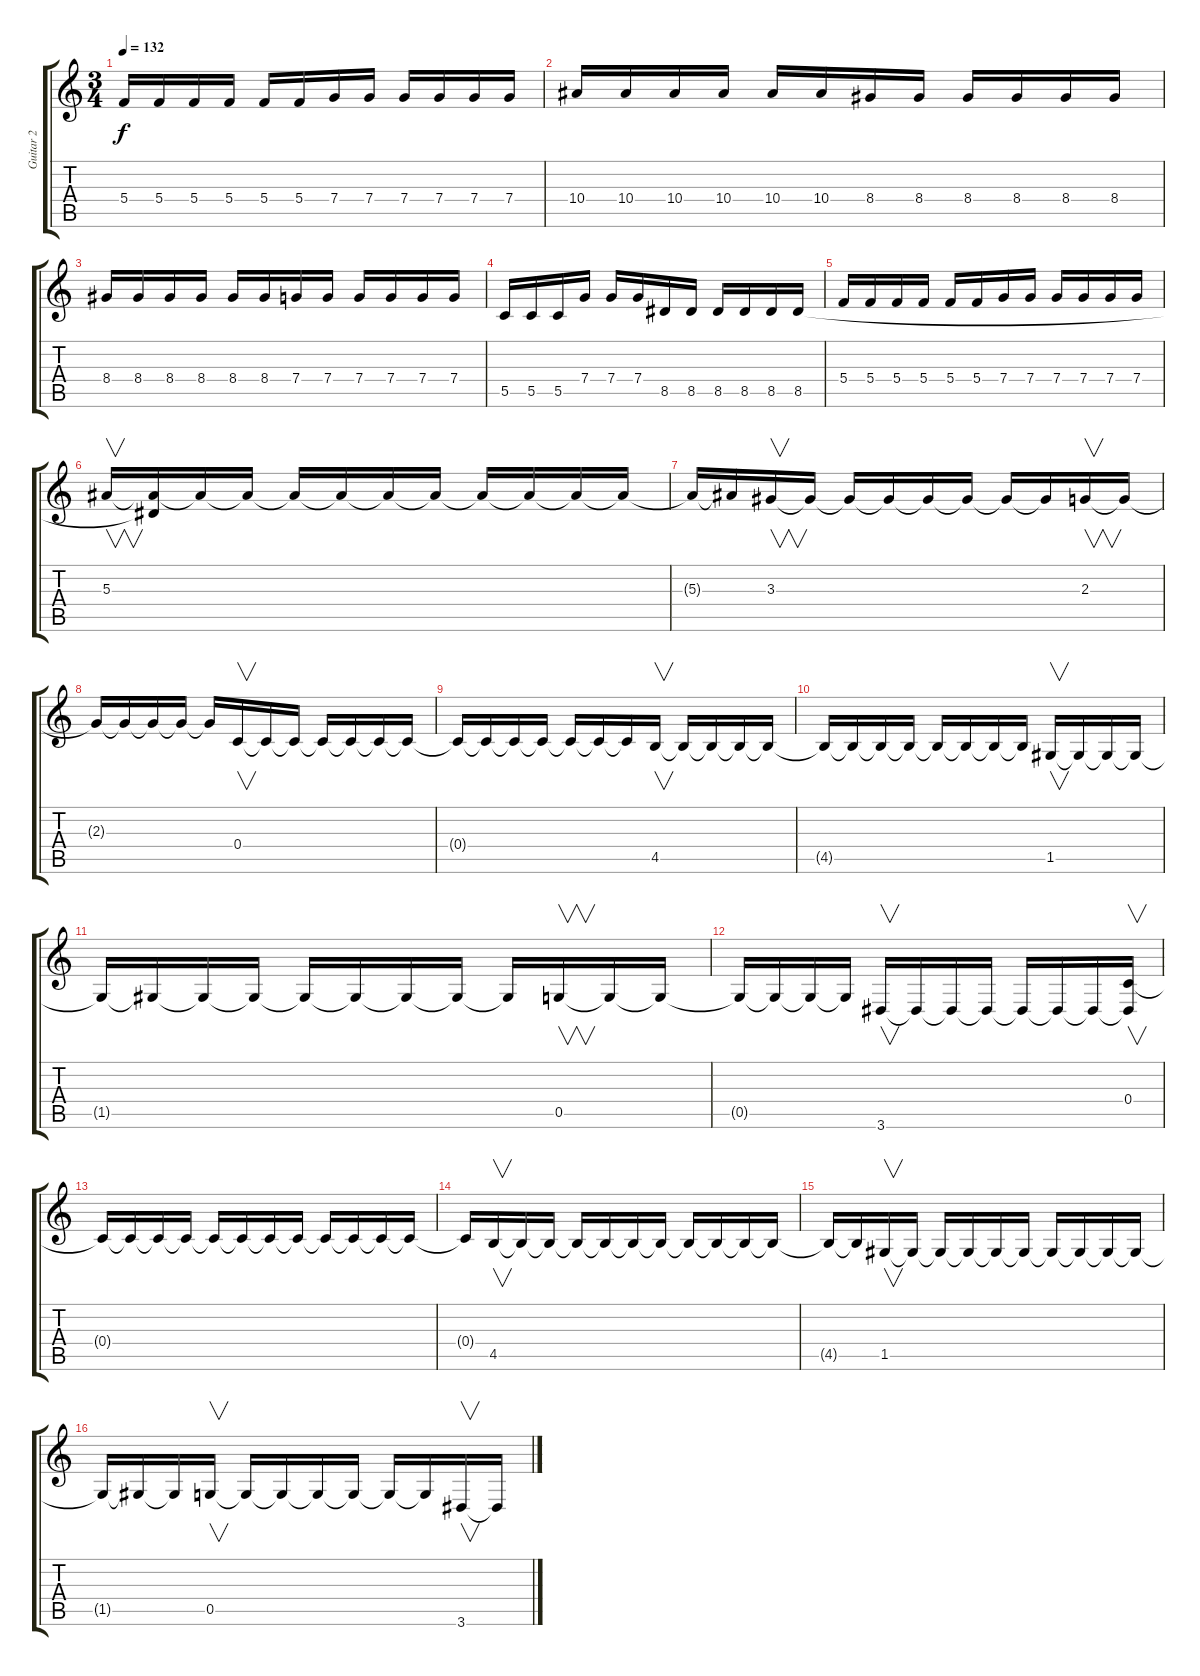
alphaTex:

\track ("Guitar 2" "Guitar 2") {instrument overdrivenguitar}
\staff {score tabs}
\tuning (D4 A3 F3 C3 G2 C2) {hide}
\ts (3 4)
\tempo 132
\clef g2
\ks c
5.4.16{dy f} 5.4.16 5.4.16 5.4.16 5.4.16 5.4.16 7.4.16 7.4.16 7.4.16 7.4.16 7.4.16 7.4.16 |
10.4.16 10.4.16 10.4.16 10.4.16 10.4.16 10.4.16 8.4.16 8.4.16 8.4.16 8.4.16 8.4.16 8.4.16 |
8.4.16 8.4.16 8.4.16 8.4.16 8.4.16 8.4.16 7.4.16 7.4.16 7.4.16 7.4.16 7.4.16 7.4.16 |
5.5.16 5.5.16 5.5.16 7.4.16 7.4.16 7.4.16 8.5.16 8.5.16 8.5.16 8.5.16 8.5.16 8.5.16 |
5.4.16 5.4.16 5.4.16 5.4.16 5.4.16 5.4.16 7.4.16 7.4.16 7.4.16 7.4.16 7.4.16 7.4.16 |
5.3.16{v} (5.3{t} 8.5{t}).16 5.3{t}.16 5.3{t}.16 5.3{t}.16 5.3{t}.16 5.3{t}.16 5.3{t}.16 5.3{t}.16 5.3{t}.16 5.3{t}.16 5.3{t}.16 |
5.3{t}.16 5.3{t}.16 3.3.16{v} 3.3{t}.16 3.3{t}.16 3.3{t}.16 3.3{t}.16 3.3{t}.16 3.3{t}.16 3.3{t}.16 2.3.16{v} 2.3{t}.16 |
2.3{t}.16 2.3{t}.16 2.3{t}.16 2.3{t}.16 2.3{t}.16 0.4.16{v} 0.4{t}.16 0.4{t}.16 0.4{t}.16 0.4{t}.16 0.4{t}.16 0.4{t}.16 |
0.4{t}.16 0.4{t}.16 0.4{t}.16 0.4{t}.16 0.4{t}.16 0.4{t}.16 0.4{t}.16 4.5.16{v} 4.5{t}.16 4.5{t}.16 4.5{t}.16 4.5{t}.16 |
4.5{t}.16 4.5{t}.16 4.5{t}.16 4.5{t}.16 4.5{t}.16 4.5{t}.16 4.5{t}.16 4.5{t}.16 1.5.16{v} 1.5{t}.16 1.5{t}.16 1.5{t}.16 |
1.5{t}.16 1.5{t}.16 1.5{t}.16 1.5{t}.16 1.5{t}.16 1.5{t}.16 1.5{t}.16 1.5{t}.16 1.5{t}.16 0.5.16{v} 0.5{t}.16 0.5{t}.16 |
0.5{t}.16 0.5{t}.16 0.5{t}.16 0.5{t}.16 3.6.16{v} 3.6{t}.16 3.6{t}.16 3.6{t}.16 3.6{t}.16 3.6{t}.16 3.6{t}.16 (0.4 3.6{t}).16{v} |
0.4{t}.16 0.4{t}.16 0.4{t}.16 0.4{t}.16 0.4{t}.16 0.4{t}.16 0.4{t}.16 0.4{t}.16 0.4{t}.16 0.4{t}.16 0.4{t}.16 0.4{t}.16 |
0.4{t}.16 4.5.16{v} 4.5{t}.16 4.5{t}.16 4.5{t}.16 4.5{t}.16 4.5{t}.16 4.5{t}.16 4.5{t}.16 4.5{t}.16 4.5{t}.16 4.5{t}.16 |
4.5{t}.16 4.5{t}.16 1.5.16{v} 1.5{t}.16 1.5{t}.16 1.5{t}.16 1.5{t}.16 1.5{t}.16 1.5{t}.16 1.5{t}.16 1.5{t}.16 1.5{t}.16 |
1.5{t}.16 1.5{t}.16 1.5{t}.16 0.5.16{v} 0.5{t}.16 0.5{t}.16 0.5{t}.16 0.5{t}.16 0.5{t}.16 0.5{t}.16 3.6.16{v} 3.6{t}.16
